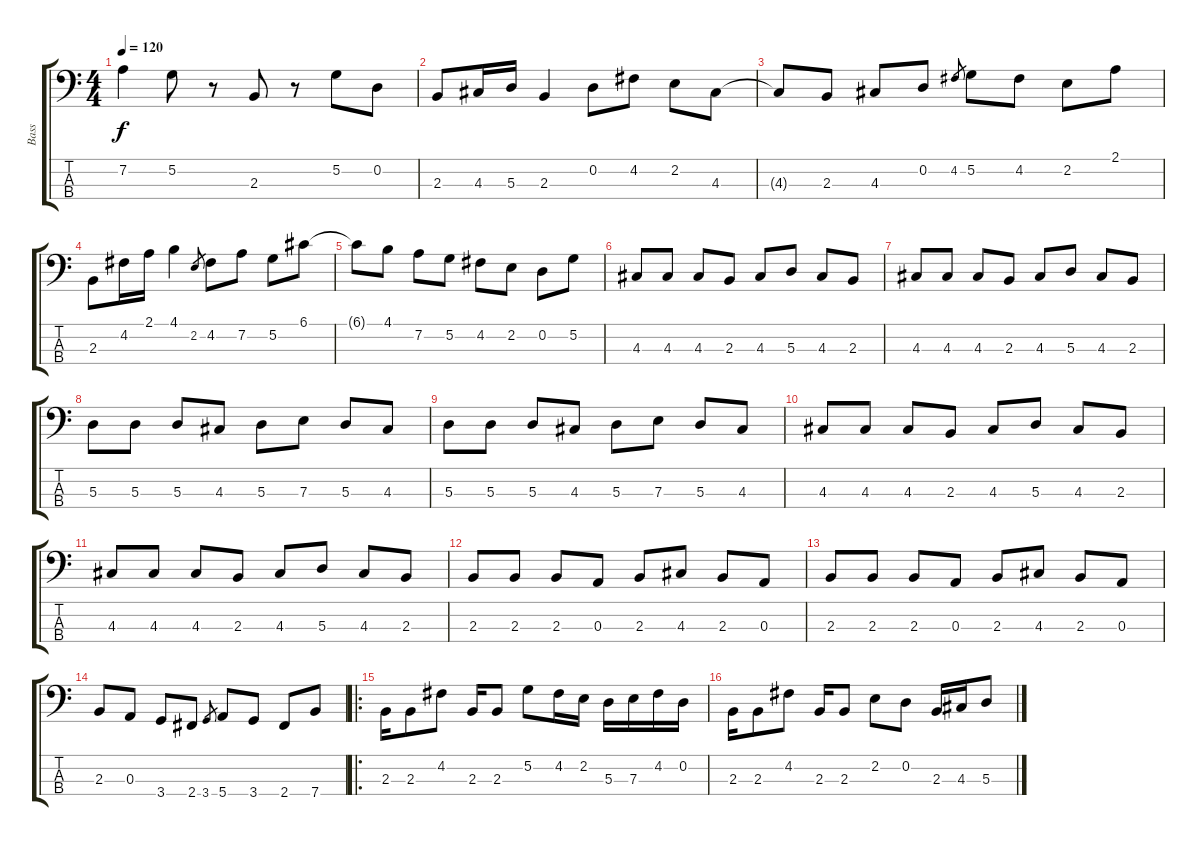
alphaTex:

\track ("Bass" "Bass") {instrument electricbassfinger}
\staff {score tabs}
\tuning (G2 D2 A1 E1) {hide}
\ts (4 4)
\tempo 120
\clef f4
\ks c
7.2{t}.4{dy f} 5.2.8 r.8 2.3.8 r.8 5.2.8 0.2.8 |
2.3.8 4.3.16 5.3.16 2.3.4 0.2.8 4.2.8 2.2.8 4.3.8 |
4.3{t}.8 2.3.8 4.3.8 0.2.8 4.2.8{gr} 5.2.8 4.2.8 2.2.8 2.1.8 |
2.3.8 4.2.16 2.1.16 4.1.4 2.2.8{gr} 4.2.8 7.2.8 5.2.8 6.1.8 |
6.1{t}.8 4.1.8 7.2.8 5.2.8 4.2.8 2.2.8 0.2.8 5.2.8 |
4.3.8 4.3.8 4.3.8 2.3.8 4.3.8 5.3.8 4.3.8 2.3.8 |
4.3.8 4.3.8 4.3.8 2.3.8 4.3.8 5.3.8 4.3.8 2.3.8 |
5.3.8 5.3.8 5.3.8 4.3.8 5.3.8 7.3.8 5.3.8 4.3.8 |
5.3.8 5.3.8 5.3.8 4.3.8 5.3.8 7.3.8 5.3.8 4.3.8 |
4.3.8 4.3.8 4.3.8 2.3.8 4.3.8 5.3.8 4.3.8 2.3.8 |
4.3.8 4.3.8 4.3.8 2.3.8 4.3.8 5.3.8 4.3.8 2.3.8 |
2.3.8 2.3.8 2.3.8 0.3.8 2.3.8 4.3.8 2.3.8 0.3.8 |
2.3.8 2.3.8 2.3.8 0.3.8 2.3.8 4.3.8 2.3.8 0.3.8 |
2.3.8 0.3.8 3.4.8 2.4.8 3.4.8{gr} 5.4.8 3.4.8 2.4.8 7.4.8 |
\ro
2.3.16 2.3.8 4.2.8 2.3.16 2.3.8 5.2.8 4.2.16 2.2.16 5.3.16 7.3.16 4.2.16 0.2.16 |
2.3.16 2.3.8 4.2.8 2.3.16 2.3.8 2.2.8 0.2.8 2.3.16 4.3.16 5.3.8
